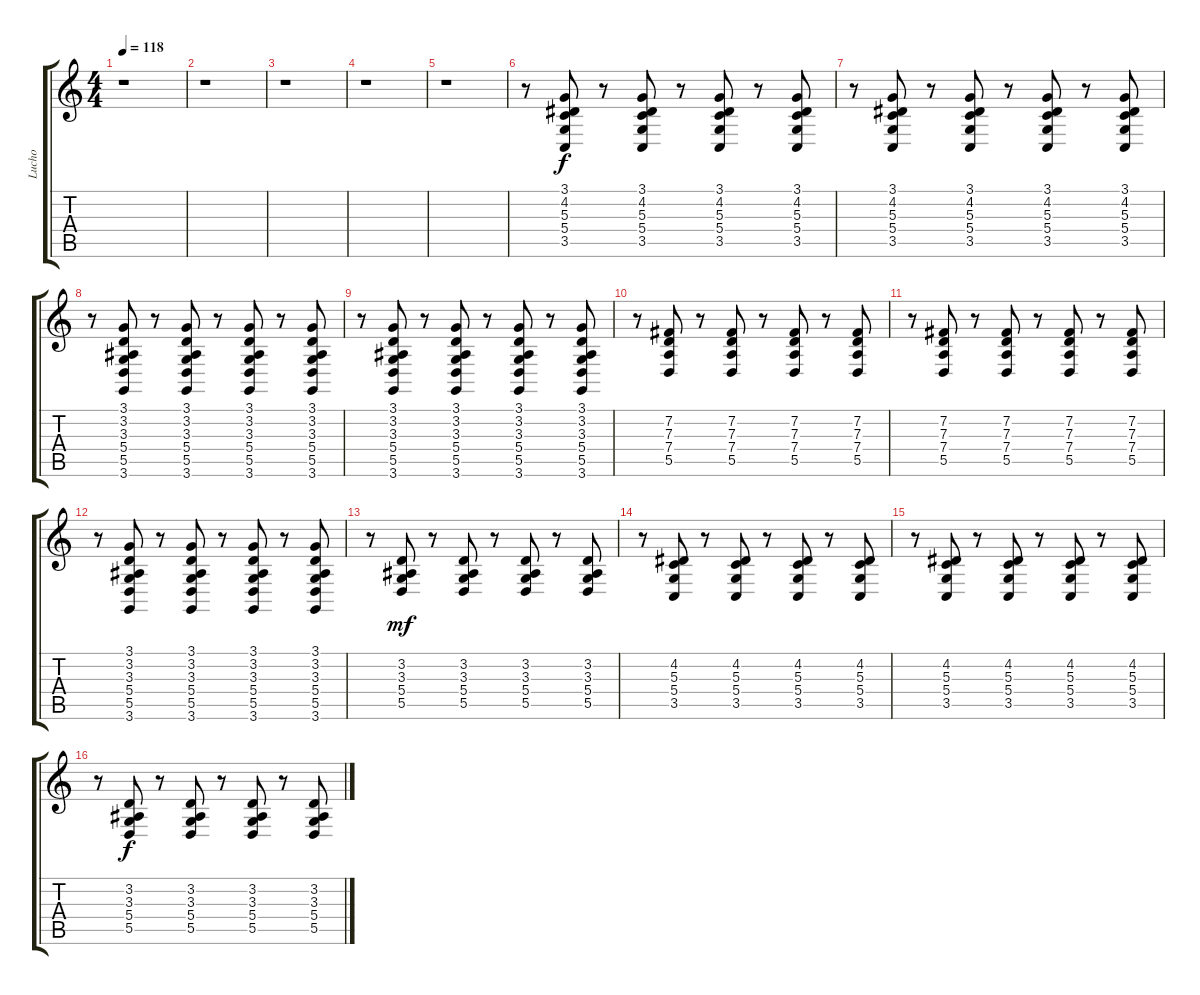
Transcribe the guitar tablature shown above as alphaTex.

\track ("Lucho" "Lucho") {instrument drawbarorgan}
\staff {score tabs}
\tuning (E4 B3 G3 D3 A2 E2) {hide}
\ts (4 4)
\tempo 118
\clef g2
\ks c
r.1{dy f instrument drawbarorgan} |
r.1 |
r.1 |
r.1 |
r.1 |
r.8 (3.1 4.2 5.3 5.4 3.5).8 r.8 (3.1 4.2 5.3 5.4 3.5).8 r.8 (3.1 4.2 5.3 5.4 3.5).8 r.8 (3.1 4.2 5.3 5.4 3.5).8 |
r.8 (3.1 4.2 5.3 5.4 3.5).8 r.8 (3.1 4.2 5.3 5.4 3.5).8 r.8 (3.1 4.2 5.3 5.4 3.5).8 r.8 (3.1 4.2 5.3 5.4 3.5).8 |
r.8 (3.1 3.2 3.3 5.4 5.5 3.6).8 r.8 (3.1 3.2 3.3 5.4 5.5 3.6).8 r.8 (3.1 3.2 3.3 5.4 5.5 3.6).8 r.8 (3.1 3.2 3.3 5.4 5.5 3.6).8 |
r.8 (3.1 3.2 3.3 5.4 5.5 3.6).8 r.8 (3.1 3.2 3.3 5.4 5.5 3.6).8 r.8 (3.1 3.2 3.3 5.4 5.5 3.6).8 r.8 (3.1 3.2 3.3 5.4 5.5 3.6).8 |
r.8 (7.2 7.3 7.4 5.5).8 r.8 (7.2 7.3 7.4 5.5).8 r.8 (7.2 7.3 7.4 5.5).8 r.8 (7.2 7.3 7.4 5.5).8 |
r.8 (7.2 7.3 7.4 5.5).8 r.8 (7.2 7.3 7.4 5.5).8 r.8 (7.2 7.3 7.4 5.5).8 r.8 (7.2 7.3 7.4 5.5).8 |
r.8 (3.1 3.2 3.3 5.4 5.5 3.6).8 r.8 (3.1 3.2 3.3 5.4 5.5 3.6).8 r.8 (3.1 3.2 3.3 5.4 5.5 3.6).8 r.8 (3.1 3.2 3.3 5.4 5.5 3.6).8 |
r.8 (3.2 3.3 5.4 5.5).8{dy mf} r.8 (3.2 3.3 5.4 5.5).8 r.8 (3.2 3.3 5.4 5.5).8 r.8 (3.2 3.3 5.4 5.5).8 |
r.8 (4.2 5.3 5.4 3.5).8 r.8 (4.2 5.3 5.4 3.5).8 r.8 (4.2 5.3 5.4 3.5).8 r.8 (4.2 5.3 5.4 3.5).8 |
r.8 (4.2 5.3 5.4 3.5).8 r.8 (4.2 5.3 5.4 3.5).8 r.8 (4.2 5.3 5.4 3.5).8 r.8 (4.2 5.3 5.4 3.5).8 |
r.8 (3.2 3.3 5.4 5.5).8{dy f} r.8 (3.2 3.3 5.4 5.5).8 r.8 (3.2 3.3 5.4 5.5).8 r.8 (3.2 3.3 5.4 5.5).8
